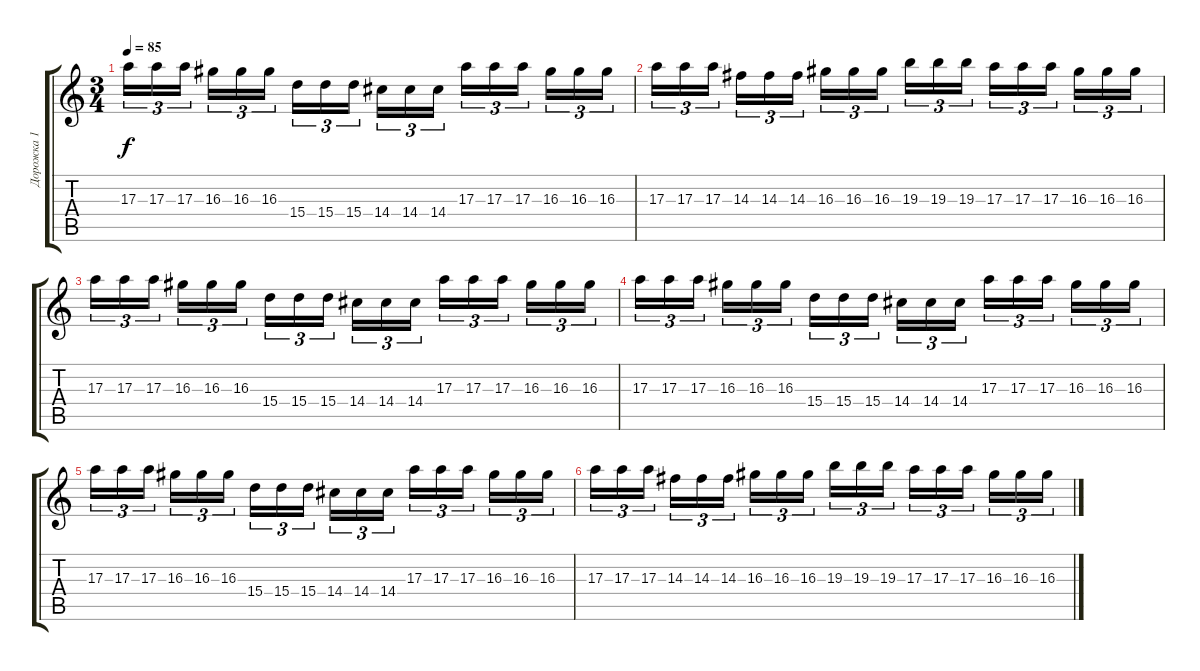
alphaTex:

\track ("Дорожка 1" "Дорожка 1") {instrument electricguitarjazz}
\staff {score tabs}
\tuning (Db4 Ab3 E3 B2 Gb2 Db2) {hide}
\ts (3 4)
\tempo 85
\clef g2
\ks c
17.3.16{tu (3 2) dy f} 17.3.16{tu (3 2)} 17.3.16{tu (3 2) beam splitsecondary} 16.3.16{tu (3 2)} 16.3.16{tu (3 2)} 16.3.16{tu (3 2)} 15.4.16{tu (3 2)} 15.4.16{tu (3 2)} 15.4.16{tu (3 2) beam splitsecondary} 14.4.16{tu (3 2)} 14.4.16{tu (3 2)} 14.4.16{tu (3 2)} 17.3.16{tu (3 2)} 17.3.16{tu (3 2)} 17.3.16{tu (3 2) beam splitsecondary} 16.3.16{tu (3 2)} 16.3.16{tu (3 2)} 16.3.16{tu (3 2)} |
17.3.16{tu (3 2)} 17.3.16{tu (3 2)} 17.3.16{tu (3 2) beam splitsecondary} 14.3.16{tu (3 2)} 14.3.16{tu (3 2)} 14.3.16{tu (3 2)} 16.3.16{tu (3 2)} 16.3.16{tu (3 2)} 16.3.16{tu (3 2) beam splitsecondary} 19.3.16{tu (3 2)} 19.3.16{tu (3 2)} 19.3.16{tu (3 2)} 17.3.16{tu (3 2)} 17.3.16{tu (3 2)} 17.3.16{tu (3 2) beam splitsecondary} 16.3.16{tu (3 2)} 16.3.16{tu (3 2)} 16.3.16{tu (3 2)} |
17.3.16{tu (3 2)} 17.3.16{tu (3 2)} 17.3.16{tu (3 2) beam splitsecondary} 16.3.16{tu (3 2)} 16.3.16{tu (3 2)} 16.3.16{tu (3 2)} 15.4.16{tu (3 2)} 15.4.16{tu (3 2)} 15.4.16{tu (3 2) beam splitsecondary} 14.4.16{tu (3 2)} 14.4.16{tu (3 2)} 14.4.16{tu (3 2)} 17.3.16{tu (3 2)} 17.3.16{tu (3 2)} 17.3.16{tu (3 2) beam splitsecondary} 16.3.16{tu (3 2)} 16.3.16{tu (3 2)} 16.3.16{tu (3 2)} |
17.3.16{tu (3 2)} 17.3.16{tu (3 2)} 17.3.16{tu (3 2) beam splitsecondary} 16.3.16{tu (3 2)} 16.3.16{tu (3 2)} 16.3.16{tu (3 2)} 15.4.16{tu (3 2)} 15.4.16{tu (3 2)} 15.4.16{tu (3 2) beam splitsecondary} 14.4.16{tu (3 2)} 14.4.16{tu (3 2)} 14.4.16{tu (3 2)} 17.3.16{tu (3 2)} 17.3.16{tu (3 2)} 17.3.16{tu (3 2) beam splitsecondary} 16.3.16{tu (3 2)} 16.3.16{tu (3 2)} 16.3.16{tu (3 2)} |
17.3.16{tu (3 2)} 17.3.16{tu (3 2)} 17.3.16{tu (3 2) beam splitsecondary} 16.3.16{tu (3 2)} 16.3.16{tu (3 2)} 16.3.16{tu (3 2)} 15.4.16{tu (3 2)} 15.4.16{tu (3 2)} 15.4.16{tu (3 2) beam splitsecondary} 14.4.16{tu (3 2)} 14.4.16{tu (3 2)} 14.4.16{tu (3 2)} 17.3.16{tu (3 2)} 17.3.16{tu (3 2)} 17.3.16{tu (3 2) beam splitsecondary} 16.3.16{tu (3 2)} 16.3.16{tu (3 2)} 16.3.16{tu (3 2)} |
17.3.16{tu (3 2)} 17.3.16{tu (3 2)} 17.3.16{tu (3 2) beam splitsecondary} 14.3.16{tu (3 2)} 14.3.16{tu (3 2)} 14.3.16{tu (3 2)} 16.3.16{tu (3 2)} 16.3.16{tu (3 2)} 16.3.16{tu (3 2) beam splitsecondary} 19.3.16{tu (3 2)} 19.3.16{tu (3 2)} 19.3.16{tu (3 2)} 17.3.16{tu (3 2)} 17.3.16{tu (3 2)} 17.3.16{tu (3 2) beam splitsecondary} 16.3.16{tu (3 2)} 16.3.16{tu (3 2)} 16.3.16{tu (3 2)}
